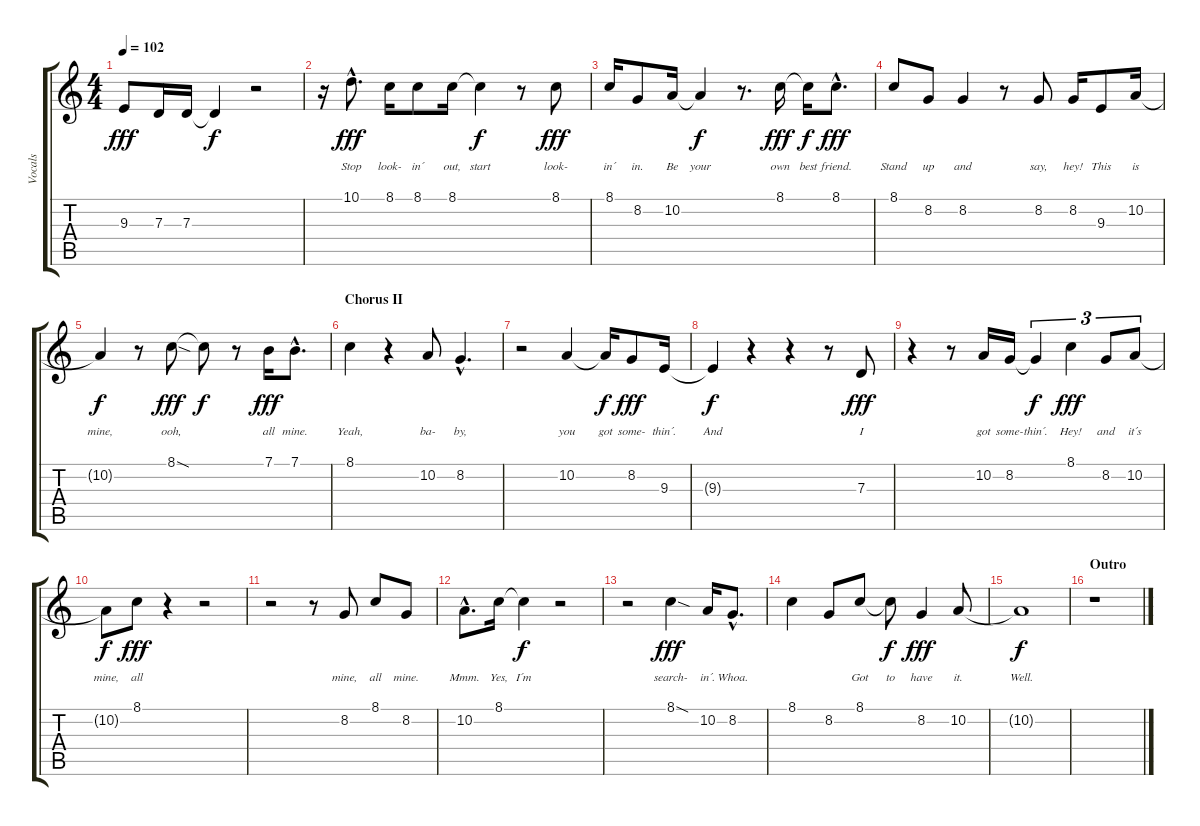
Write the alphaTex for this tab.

\track ("Vocals" "Vocals") {instrument lead6voice}
\staff {score tabs}
\tuning (E4 B3 G3 D3 A2 E2) {hide}
\ts (4 4)
\tempo 102
\clef g2
\ks c
9.3.8{dy fff} 7.3.16 7.3.16 7.3{t}.4{dy f} r.2 |
r.16 10.1{hac}.8{d lyrics (0 "") lyrics (1 "") lyrics (2 "Stop") lyrics (3 "") lyrics (4 "") dy fff} 8.1.16{lyrics (0 "") lyrics (1 "") lyrics (2 "look-") lyrics (3 "") lyrics (4 "")} 8.1.8{lyrics (0 "") lyrics (1 "") lyrics (2 "in´") lyrics (3 "") lyrics (4 "")} 8.1.16{lyrics (0 "") lyrics (1 "") lyrics (2 "out,") lyrics (3 "") lyrics (4 "")} 8.1{t}.4{lyrics (0 "") lyrics (1 "") lyrics (2 "start") lyrics (3 "") lyrics (4 "") dy f} r.8 8.1.8{lyrics (0 "") lyrics (1 "") lyrics (2 "look-") lyrics (3 "") lyrics (4 "") dy fff} |
8.1.16{lyrics (0 "") lyrics (1 "") lyrics (2 "in´") lyrics (3 "") lyrics (4 "")} 8.2.8{lyrics (0 "") lyrics (1 "") lyrics (2 "in.") lyrics (3 "") lyrics (4 "")} 10.2.16{lyrics (0 "") lyrics (1 "") lyrics (2 "Be") lyrics (3 "") lyrics (4 "")} 10.2{t}.4{lyrics (0 "") lyrics (1 "") lyrics (2 "your") lyrics (3 "") lyrics (4 "") dy f} r.8{d} 8.1.16{lyrics (0 "") lyrics (1 "") lyrics (2 "own") lyrics (3 "") lyrics (4 "") dy fff} 8.1{t}.16{lyrics (0 "") lyrics (1 "") lyrics (2 "best") lyrics (3 "") lyrics (4 "") dy f} 8.1{hac}.8{d lyrics (0 "") lyrics (1 "") lyrics (2 "friend.") lyrics (3 "") lyrics (4 "") dy fff} |
8.1.8{lyrics (0 "") lyrics (1 "") lyrics (2 "Stand") lyrics (3 "") lyrics (4 "")} 8.2.8{lyrics (0 "") lyrics (1 "") lyrics (2 "up") lyrics (3 "") lyrics (4 "")} 8.2.4{lyrics (0 "") lyrics (1 "") lyrics (2 "and") lyrics (3 "") lyrics (4 "")} r.8 8.2.8{lyrics (0 "") lyrics (1 "") lyrics (2 "say,") lyrics (3 "") lyrics (4 "")} 8.2.16{lyrics (0 "") lyrics (1 "") lyrics (2 "hey!") lyrics (3 "") lyrics (4 "")} 9.3.8{lyrics (0 "") lyrics (1 "") lyrics (2 "This") lyrics (3 "") lyrics (4 "")} 10.2.16{lyrics (0 "") lyrics (1 "") lyrics (2 "is") lyrics (3 "") lyrics (4 "")} |
10.2{t}.4{lyrics (0 "") lyrics (1 "") lyrics (2 "mine,") lyrics (3 "") lyrics (4 "") dy f} r.8 8.1{sod}.8{lyrics (0 "") lyrics (1 "") lyrics (2 "ooh,") lyrics (3 "") lyrics (4 "") dy fff} 8.1{t}.8{lyrics (0 "") lyrics (1 "") lyrics (2 "") lyrics (3 "") lyrics (4 "") dy f} r.8 7.1.16{lyrics (0 "") lyrics (1 "") lyrics (2 "all") lyrics (3 "") lyrics (4 "") dy fff} 7.1{hac}.8{d lyrics (0 "") lyrics (1 "") lyrics (2 "mine.") lyrics (3 "") lyrics (4 "")} |
\section ("" "Chorus II")
8.1.4{lyrics (0 "") lyrics (1 "") lyrics (2 "Yeah,") lyrics (3 "") lyrics (4 "")} r.4 10.2.8{lyrics (0 "") lyrics (1 "") lyrics (2 "ba-") lyrics (3 "") lyrics (4 "")} 8.2{hac}.4{d lyrics (0 "") lyrics (1 "") lyrics (2 "by,") lyrics (3 "") lyrics (4 "")} |
r.2 10.2.4{lyrics (0 "") lyrics (1 "") lyrics (2 "you") lyrics (3 "") lyrics (4 "")} 10.2{t}.16{lyrics (0 "") lyrics (1 "") lyrics (2 "got") lyrics (3 "") lyrics (4 "") dy f} 8.2.8{lyrics (0 "") lyrics (1 "") lyrics (2 "some-") lyrics (3 "") lyrics (4 "") dy fff} 9.3.16{lyrics (0 "") lyrics (1 "") lyrics (2 "thin´.") lyrics (3 "") lyrics (4 "")} |
9.3{t}.4{lyrics (0 "") lyrics (1 "") lyrics (2 "And") lyrics (3 "") lyrics (4 "") dy f} r.4 r.4 r.8 7.3.8{lyrics (0 "") lyrics (1 "") lyrics (2 "I") lyrics (3 "") lyrics (4 "") dy fff} |
r.4 r.8 10.2.16{lyrics (0 "") lyrics (1 "") lyrics (2 "got") lyrics (3 "") lyrics (4 "")} 8.2.16{lyrics (0 "") lyrics (1 "") lyrics (2 "some-") lyrics (3 "") lyrics (4 "")} 8.2{t}.4{tu (3 2) lyrics (0 "") lyrics (1 "") lyrics (2 "thin´.") lyrics (3 "") lyrics (4 "") dy f} 8.1.4{tu (3 2) lyrics (0 "") lyrics (1 "") lyrics (2 "Hey!") lyrics (3 "") lyrics (4 "") dy fff} 8.2.8{tu (3 2) lyrics (0 "") lyrics (1 "") lyrics (2 "and") lyrics (3 "") lyrics (4 "")} 10.2.8{tu (3 2) lyrics (0 "") lyrics (1 "") lyrics (2 "it´s") lyrics (3 "") lyrics (4 "")} |
10.2{t}.8{lyrics (0 "") lyrics (1 "") lyrics (2 "mine,") lyrics (3 "") lyrics (4 "") dy f} 8.1.8{lyrics (0 "") lyrics (1 "") lyrics (2 "all") lyrics (3 "") lyrics (4 "") dy fff} r.4 r.2 |
r.2 r.8 8.2.8{lyrics (0 "") lyrics (1 "") lyrics (2 "mine,") lyrics (3 "") lyrics (4 "")} 8.1.8{lyrics (0 "") lyrics (1 "") lyrics (2 "all") lyrics (3 "") lyrics (4 "")} 8.2.8{lyrics (0 "") lyrics (1 "") lyrics (2 "mine.") lyrics (3 "") lyrics (4 "")} |
10.2{hac}.8{d lyrics (0 "") lyrics (1 "") lyrics (2 "Mmm.") lyrics (3 "") lyrics (4 "")} 8.1.16{lyrics (0 "") lyrics (1 "") lyrics (2 "Yes,") lyrics (3 "") lyrics (4 "")} 8.1{t}.4{lyrics (0 "") lyrics (1 "") lyrics (2 "I´m") lyrics (3 "") lyrics (4 "") dy f} r.2 |
r.2 8.1{sod}.4{lyrics (0 "") lyrics (1 "") lyrics (2 "search-") lyrics (3 "") lyrics (4 "") dy fff} 10.2.16{lyrics (0 "") lyrics (1 "") lyrics (2 "in´.") lyrics (3 "") lyrics (4 "")} 8.2{hac}.8{d lyrics (0 "") lyrics (1 "") lyrics (2 "Whoa.") lyrics (3 "") lyrics (4 "")} |
8.1.4{lyrics (0 "") lyrics (1 "") lyrics (2 "") lyrics (3 "") lyrics (4 "")} 8.2.8{lyrics (0 "") lyrics (1 "") lyrics (2 "") lyrics (3 "") lyrics (4 "")} 8.1.8{lyrics (0 "") lyrics (1 "") lyrics (2 "Got") lyrics (3 "") lyrics (4 "")} 8.1{t}.8{lyrics (0 "") lyrics (1 "") lyrics (2 "to") lyrics (3 "") lyrics (4 "") dy f} 8.2.4{lyrics (0 "") lyrics (1 "") lyrics (2 "have") lyrics (3 "") lyrics (4 "") dy fff} 10.2.8{lyrics (0 "") lyrics (1 "") lyrics (2 "it.") lyrics (3 "") lyrics (4 "")} |
10.2{t}.1{lyrics (0 "") lyrics (1 "") lyrics (2 "Well.") lyrics (3 "") lyrics (4 "") dy f} |
\section ("" "Outro")
r.1
